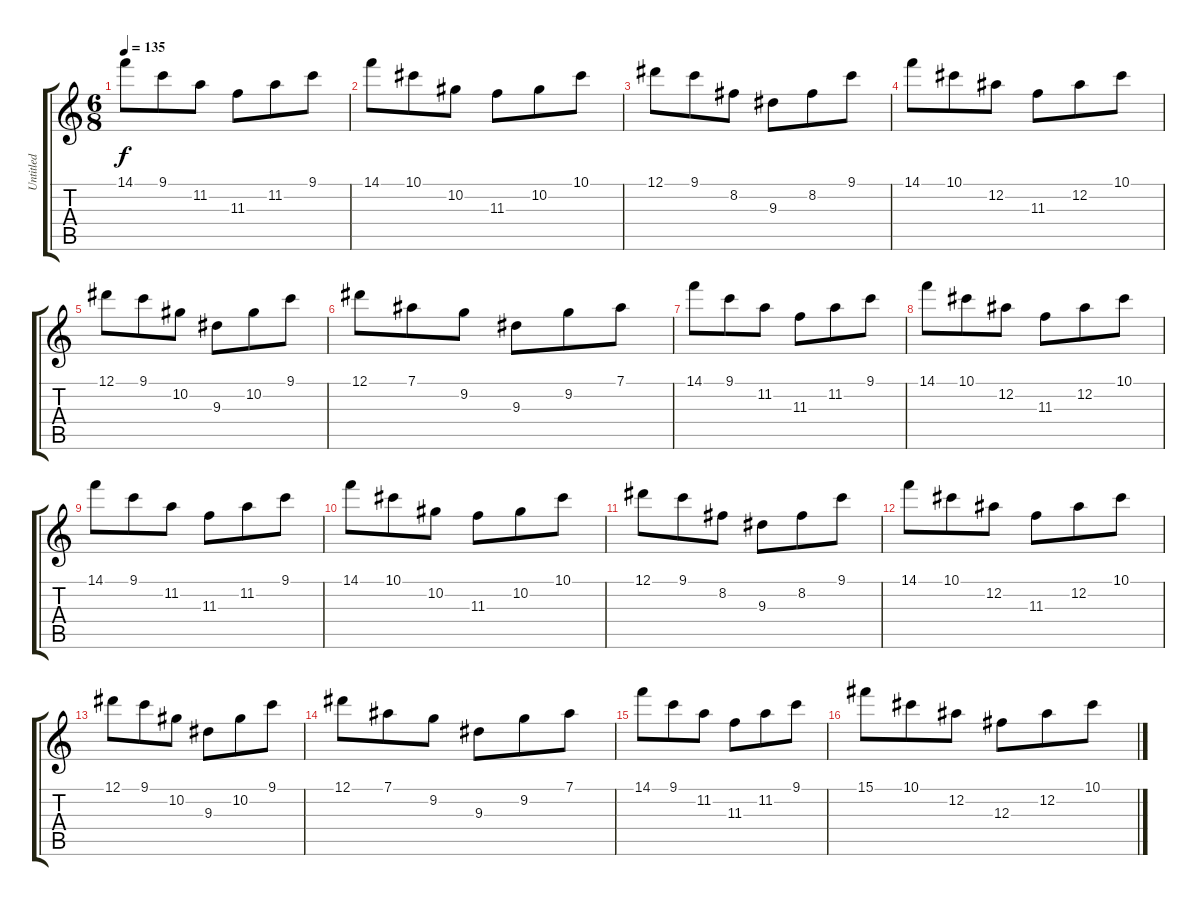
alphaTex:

\track ("Untitled" "Untitled") {instrument distortionguitar}
\staff {score tabs}
\tuning (Eb4 Bb3 Gb3 Db3 Ab2 Eb2) {hide}
\ts (6 8)
\tempo 135
\clef g2
\ks c
14.1.8{dy f} 9.1.8 11.2.8 11.3.8 11.2.8 9.1.8 |
14.1.8 10.1.8 10.2.8 11.3.8 10.2.8 10.1.8 |
12.1.8 9.1.8 8.2.8 9.3.8 8.2.8 9.1.8 |
14.1.8 10.1.8 12.2.8 11.3.8 12.2.8 10.1.8 |
12.1.8 9.1.8 10.2.8 9.3.8 10.2.8 9.1.8 |
12.1.8 7.1.8 9.2.8 9.3.8 9.2.8 7.1.8 |
14.1.8 9.1.8 11.2.8 11.3.8 11.2.8 9.1.8 |
14.1.8 10.1.8 12.2.8 11.3.8 12.2.8 10.1.8 |
14.1.8 9.1.8 11.2.8 11.3.8 11.2.8 9.1.8 |
14.1.8 10.1.8 10.2.8 11.3.8 10.2.8 10.1.8 |
12.1.8 9.1.8 8.2.8 9.3.8 8.2.8 9.1.8 |
14.1.8 10.1.8 12.2.8 11.3.8 12.2.8 10.1.8 |
12.1.8 9.1.8 10.2.8 9.3.8 10.2.8 9.1.8 |
12.1.8 7.1.8 9.2.8 9.3.8 9.2.8 7.1.8 |
14.1.8 9.1.8 11.2.8 11.3.8 11.2.8 9.1.8 |
15.1.8 10.1.8 12.2.8 12.3.8 12.2.8 10.1.8
